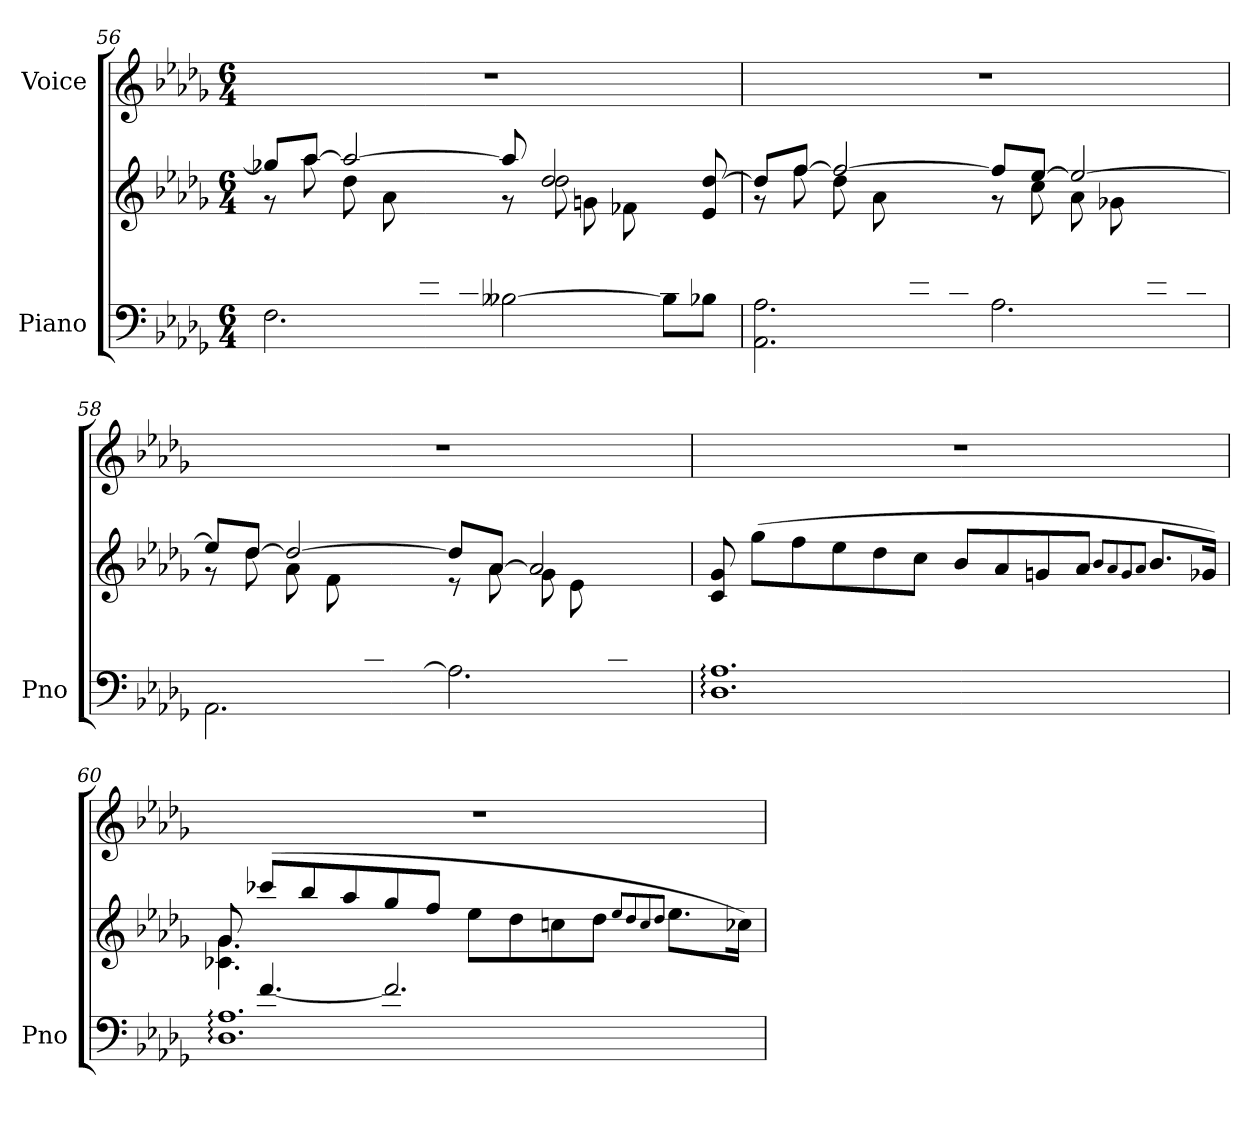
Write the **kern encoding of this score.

**kern	**kern	**kern
*part2	*part2	*part1
*staff3	*staff2	*staff1
*I"Piano	*	*I"Voice
*I'Pno	*	*
*clefF4	*clefG2	*clefG2
*k[b-e-a-d-g-]	*k[b-e-a-d-g-]	*k[b-e-a-d-g-]
*M6/4	*M6/4	*M6/4
=56	=56	=56
*^	*^	*
2ryy	2.F\	8gg-X/L]	8r	1.r
.	.	[8aa-/J	8aa-\L	.
.	.	2aa-/_	8dd-\	.
.	.	.	8a-\	.
8f/	.	.	4ryy	.
8d-/J	.	.	.	.
2ryy	[2B--X\	8aa-/]	8r	.
!	!	!	!LO:N:head=open	!
.	.	2dd-/	8dd-\L	.
.	.	.	8gn\	.
.	.	.	8f-X\	.
8d-/	8B--\L]	.	4ryy	.
8B-X/J	8B-\J	8e-/ [8dd-/	.	.
=57	=57	=57	=57	=57
2ryy	2.AA-\ 2.A-\	8dd-/L]	8r	1.r
.	.	[8ff/J	8ff\L	.
.	.	2ff/_	8dd-\	.
.	.	.	8a-\	.
8f/	.	.	4ryy	.
8d-/J	.	.	.	.
2ryy	2.A-\	8ff/L]	8r	.
.	.	[8ee-/J	8cc\L	.
.	.	2ee-/_	8a-\	.
.	.	.	8g-X\	.
8e-/	.	.	4ryy	.
8c/J	.	.	.	.
=58	=58	=58	=58	=58
2ryy	2.AA-\	8ee-/L]	8r	1.r
.	.	[8dd-/J	8dd-\L	.
.	.	2dd-/_	8a-\	.
.	.	.	8f\	.
8d-/	.	.	4ryy	.
[<8A-/J	.	.	.	.
2ryy	2.A-\]	8dd-/L]	8r	.
.	.	[8a-/J	8a-\L	.
.	.	2a-/]	8g-\	.
.	.	.	8e-\	.
8c/	.	.	4ryy	.
8A-/J	.	.	.	.
*v	*v	*	*	*
*	*v	*v	*
=59	=59	=59
1.D-:: 1.A-::	8c/ 8g-/	1.r
.	(8gg-\L	.
.	8ff\	.
.	8ee-\	.
.	8dd-\	.
.	8cc\J	.
.	8b-/L	.
.	8a-/	.
.	8gn/	.
.	8a-/J	.
.	8qb-/L	.
.	8qa-/	.
.	8qg/	.
.	8qa-/J	.
.	8.b-/L	.
.	16g-X/Jk)	.
=60	=60	=60
*^	*^	*
1.D-:: 1.A-::	8ryy	(8g-/	4.c-X\ 4.g-\	1.r
.	[>4.f/)	(8ccc-X/L	.	.
.	.	8bb-/	.	.
.	.	8aa-/	1ryy	.
.	2.f/]	8gg-/	.	.
.	.	8ff/J	.	.
.	.	8ee-\L	.	.
.	.	8dd-\	.	.
.	.	8ccn\	.	.
.	.	8dd-\J	.	.
.	.	8qee-/L	.	.
.	.	8qdd-/	.	.
.	.	8qcc/	.	.
.	.	8qdd-/J	.	.
.	4ryy	8.ee-\L	.	.
.	.	.	8ryy	.
.	.	16cc-X\Jk)	.	.
*v	*v	*	*	*
*	*v	*v	*
=	=	=
*-	*-	*-
